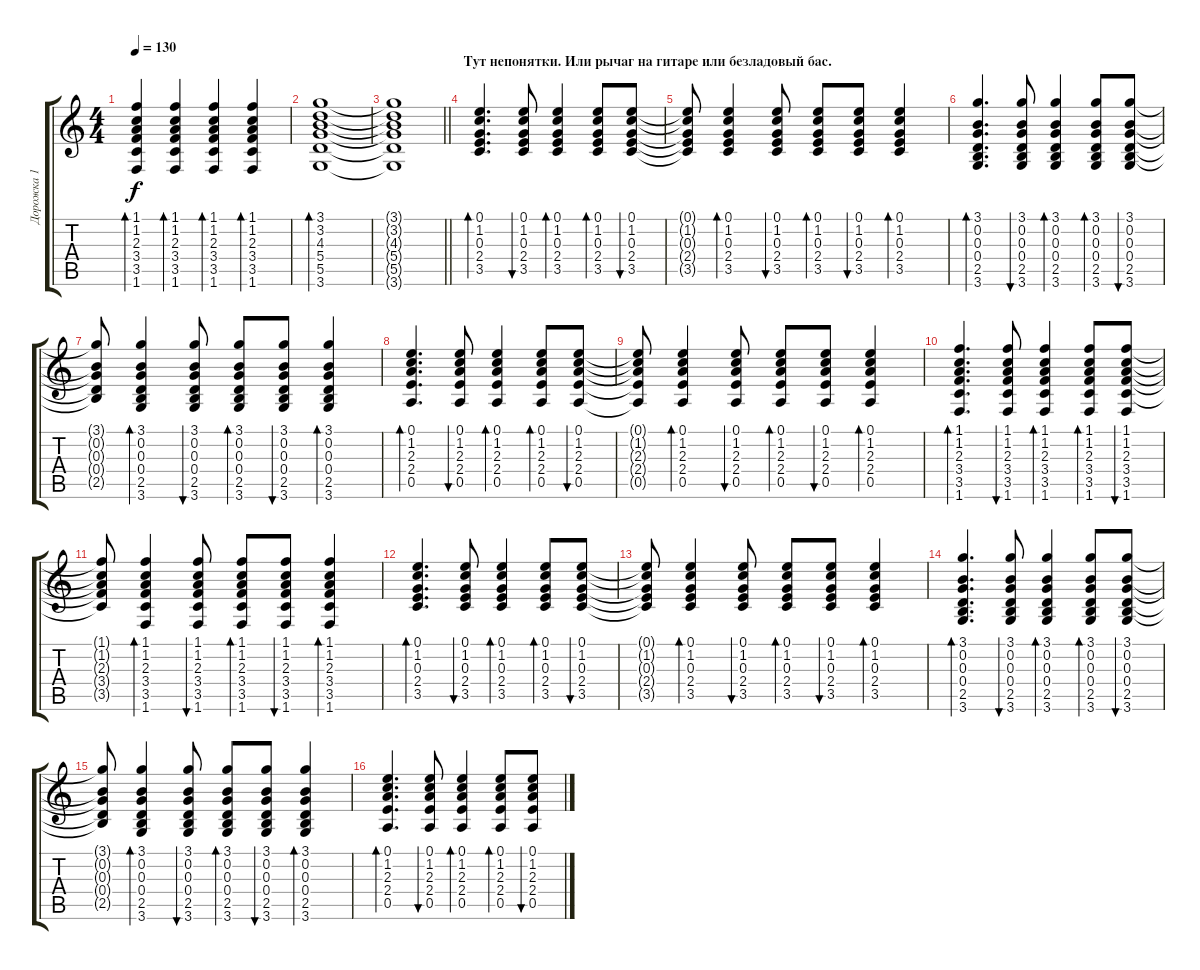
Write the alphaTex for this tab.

\track ("Дорожка 1" "Дорожка 1") {instrument acousticguitarsteel}
\staff {score tabs}
\tuning (E4 B3 G3 D3 A2 E2) {hide}
\ts (4 4)
\tempo 130
\clef g2
\ks c
(1.1 1.2 2.3 3.4 3.5 1.6).4{bd 60 dy f} (1.1 1.2 2.3 3.4 3.5 1.6).4{bd 60} (1.1 1.2 2.3 3.4 3.5 1.6).4{bd 60} (1.1 1.2 2.3 3.4 3.5 1.6).4{bd 60} |
(3.1 3.2 4.3 5.4 5.5 3.6).1{bd 480} |
\barLineRight lightlight
(3.1{t} 3.2{t} 4.3{t} 5.4{t} 5.5{t} 3.6{t}).1 |
\section ("" "Тут непонятки. Или рычаг на гитаре или безладовый бас. ")
(0.1 1.2 0.3 2.4 3.5).4{d bd 60} (0.1 1.2 0.3 2.4 3.5).8{bu 60} (0.1 1.2 0.3 2.4 3.5).4{bd 60} (0.1 1.2 0.3 2.4 3.5).8{bd 60} (0.1 1.2 0.3 2.4 3.5).8{bu 60} |
(0.1{t} 1.2{t} 0.3{t} 2.4{t} 3.5{t}).8 (0.1 1.2 0.3 2.4 3.5).4{bd 60} (0.1 1.2 0.3 2.4 3.5).8{bu 60} (0.1 1.2 0.3 2.4 3.5).8{bd 60} (0.1 1.2 0.3 2.4 3.5).8{bu 60} (0.1 1.2 0.3 2.4 3.5).4{bd 60} |
(3.1 0.2 0.3 0.4 2.5 3.6).4{d bd 60} (3.1 0.2 0.3 0.4 2.5 3.6).8{bu 60} (3.1 0.2 0.3 0.4 2.5 3.6).4{bd 60} (3.1 0.2 0.3 0.4 2.5 3.6).8{bd 60} (3.1 0.2 0.3 0.4 2.5 3.6).8{bu 60} |
(3.1{t} 0.2{t} 0.3{t} 0.4{t} 2.5{t}).8 (3.1 0.2 0.3 0.4 2.5 3.6).4{bd 60} (3.1 0.2 0.3 0.4 2.5 3.6).8{bu 60} (3.1 0.2 0.3 0.4 2.5 3.6).8{bd 60} (3.1 0.2 0.3 0.4 2.5 3.6).8{bu 60} (3.1 0.2 0.3 0.4 2.5 3.6).4{bd 60} |
(0.1 1.2 2.3 2.4 0.5).4{d bd 60} (0.1 1.2 2.3 2.4 0.5).8{bu 60} (0.1 1.2 2.3 2.4 0.5).4{bd 60} (0.1 1.2 2.3 2.4 0.5).8{bd 60} (0.1 1.2 2.3 2.4 0.5).8{bu 60} |
(0.1{t} 1.2{t} 2.3{t} 2.4{t} 0.5{t}).8 (0.1 1.2 2.3 2.4 0.5).4{bd 60} (0.1 1.2 2.3 2.4 0.5).8{bu 60} (0.1 1.2 2.3 2.4 0.5).8{bd 60} (0.1 1.2 2.3 2.4 0.5).8{bu 60} (0.1 1.2 2.3 2.4 0.5).4{bd 60} |
(1.1 1.2 2.3 3.4 3.5 1.6).4{d bd 60} (1.1 1.2 2.3 3.4 3.5 1.6).8{bu 60} (1.1 1.2 2.3 3.4 3.5 1.6).4{bd 60} (1.1 1.2 2.3 3.4 3.5 1.6).8{bd 60} (1.1 1.2 2.3 3.4 3.5 1.6).8{bu 60} |
(1.1{t} 1.2{t} 2.3{t} 3.4{t} 3.5{t}).8 (1.1 1.2 2.3 3.4 3.5 1.6).4{bd 60} (1.1 1.2 2.3 3.4 3.5 1.6).8{bu 60} (1.1 1.2 2.3 3.4 3.5 1.6).8{bd 60} (1.1 1.2 2.3 3.4 3.5 1.6).8{bu 60} (1.1 1.2 2.3 3.4 3.5 1.6).4{bd 60} |
(0.1 1.2 0.3 2.4 3.5).4{d bd 60} (0.1 1.2 0.3 2.4 3.5).8{bu 60} (0.1 1.2 0.3 2.4 3.5).4{bd 60} (0.1 1.2 0.3 2.4 3.5).8{bd 60} (0.1 1.2 0.3 2.4 3.5).8{bu 60} |
(0.1{t} 1.2{t} 0.3{t} 2.4{t} 3.5{t}).8 (0.1 1.2 0.3 2.4 3.5).4{bd 60} (0.1 1.2 0.3 2.4 3.5).8{bu 60} (0.1 1.2 0.3 2.4 3.5).8{bd 60} (0.1 1.2 0.3 2.4 3.5).8{bu 60} (0.1 1.2 0.3 2.4 3.5).4{bd 60} |
(3.1 0.2 0.3 0.4 2.5 3.6).4{d bd 60} (3.1 0.2 0.3 0.4 2.5 3.6).8{bu 60} (3.1 0.2 0.3 0.4 2.5 3.6).4{bd 60} (3.1 0.2 0.3 0.4 2.5 3.6).8{bd 60} (3.1 0.2 0.3 0.4 2.5 3.6).8{bu 60} |
(3.1{t} 0.2{t} 0.3{t} 0.4{t} 2.5{t}).8 (3.1 0.2 0.3 0.4 2.5 3.6).4{bd 60} (3.1 0.2 0.3 0.4 2.5 3.6).8{bu 60} (3.1 0.2 0.3 0.4 2.5 3.6).8{bd 60} (3.1 0.2 0.3 0.4 2.5 3.6).8{bu 60} (3.1 0.2 0.3 0.4 2.5 3.6).4{bd 60} |
(0.1 1.2 2.3 2.4 0.5).4{d bd 60} (0.1 1.2 2.3 2.4 0.5).8{bu 60} (0.1 1.2 2.3 2.4 0.5).4{bd 60} (0.1 1.2 2.3 2.4 0.5).8{bd 60} (0.1 1.2 2.3 2.4 0.5).8{bu 60}
